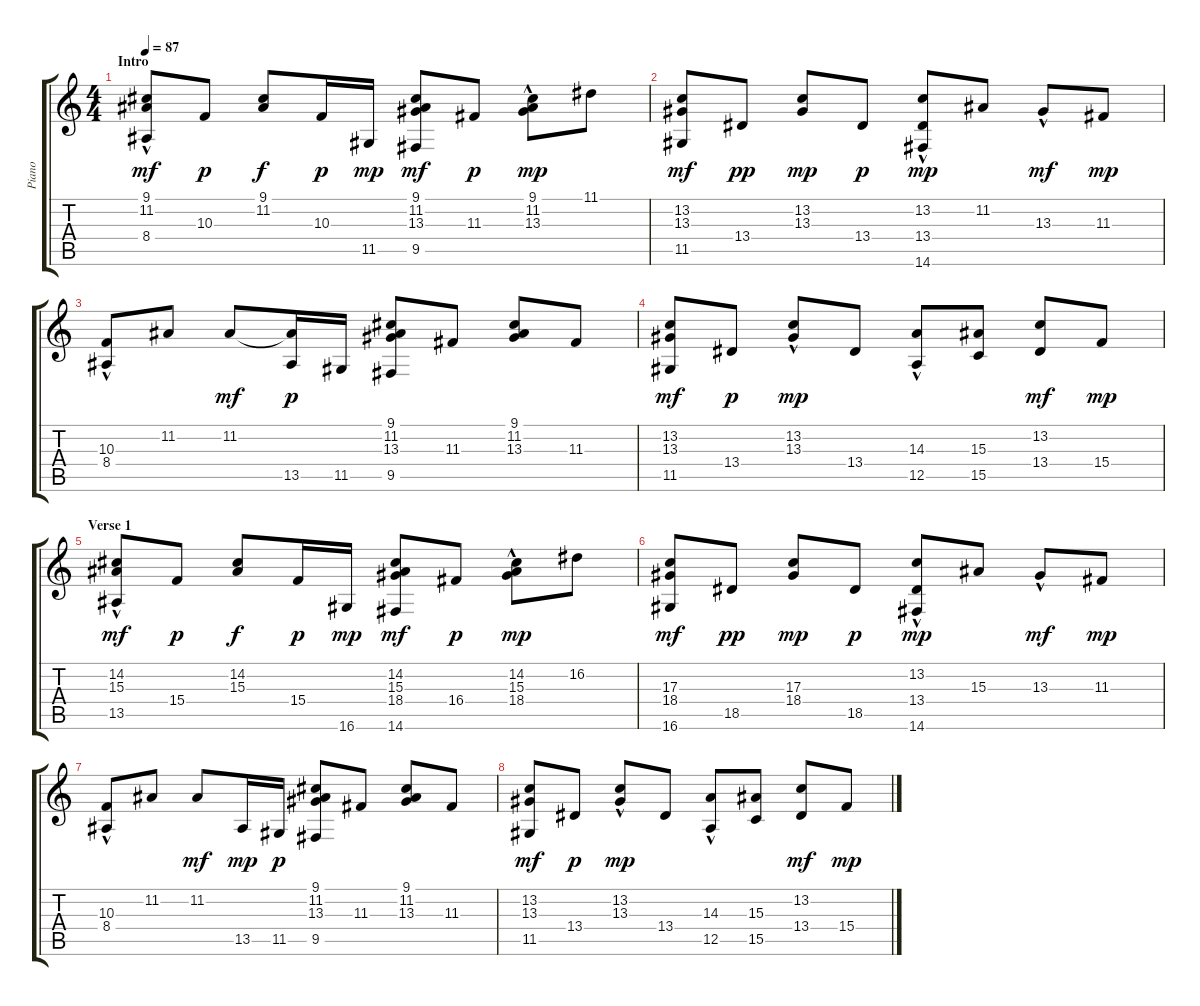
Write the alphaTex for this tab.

\track ("Piano" "Piano") {instrument electricgrandpiano}
\staff {score tabs}
\tuning (E4 B3 G3 D3 A2 E2) {hide}
\ts (4 4)
\section ("" "Intro")
\tempo 87
\clef g2
\ks c
(9.1 11.2 8.4{hac}).8{dy mf instrument electricgrandpiano} 10.3.8{dy p} (9.1 11.2).8{dy f} 10.3.16{dy p} 11.5.16{dy mp} (9.1 11.2 13.3 9.5).8{dy mf} 11.3.8{dy p} (9.1{hac} 11.2 13.3).8{dy mp} 11.1.8 |
(13.2 13.3 11.5).8{dy mf} 13.4.8{dy pp} (13.2 13.3).8{dy mp} 13.4.8{dy p} (13.2{hac} 13.4 14.6).8{dy mp} 11.2.8 13.3{hac}.8{dy mf} 11.3.8{dy mp} |
(10.3{hac} 8.4{hac}).8 11.2.8 11.2.8{dy mf} (11.2{t} 13.5).16{dy p} 11.5.16 (9.1 11.2 13.3 9.5).8 11.3.8 (9.1 11.2 13.3).8 11.3.8 |
(13.2 13.3 11.5).8{dy mf} 13.4.8{dy p} (13.2{hac} 13.3{hac}).8{dy mp} 13.4.8 (14.3{hac} 12.5{hac}).8 (15.3 15.5).8 (13.2 13.4).8{dy mf} 15.4.8{dy mp} |
\section ("" "Verse 1")
(14.2 15.3 13.5{hac}).8{dy mf} 15.4.8{dy p} (14.2 15.3).8{dy f} 15.4.16{dy p} 16.6.16{dy mp} (14.2 15.3 18.4 14.6).8{dy mf} 16.4.8{dy p} (14.2{hac} 15.3 18.4).8{dy mp} 16.2.8 |
(17.3 18.4 16.6).8{dy mf} 18.5.8{dy pp} (17.3 18.4).8{dy mp} 18.5.8{dy p} (13.2{hac} 13.4 14.6).8{dy mp} 15.3.8 13.3{hac}.8{dy mf} 11.3.8{dy mp} |
(10.3{hac} 8.4{hac}).8 11.2.8 11.2.8{dy mf} 13.5.16{dy mp} 11.5.16{dy p} (9.1 11.2 13.3 9.5).8 11.3.8 (9.1 11.2 13.3).8 11.3.8 |
(13.2 13.3 11.5).8{dy mf} 13.4.8{dy p} (13.2{hac} 13.3{hac}).8{dy mp} 13.4.8 (14.3{hac} 12.5{hac}).8 (15.3 15.5).8 (13.2 13.4).8{dy mf} 15.4.8{dy mp}
